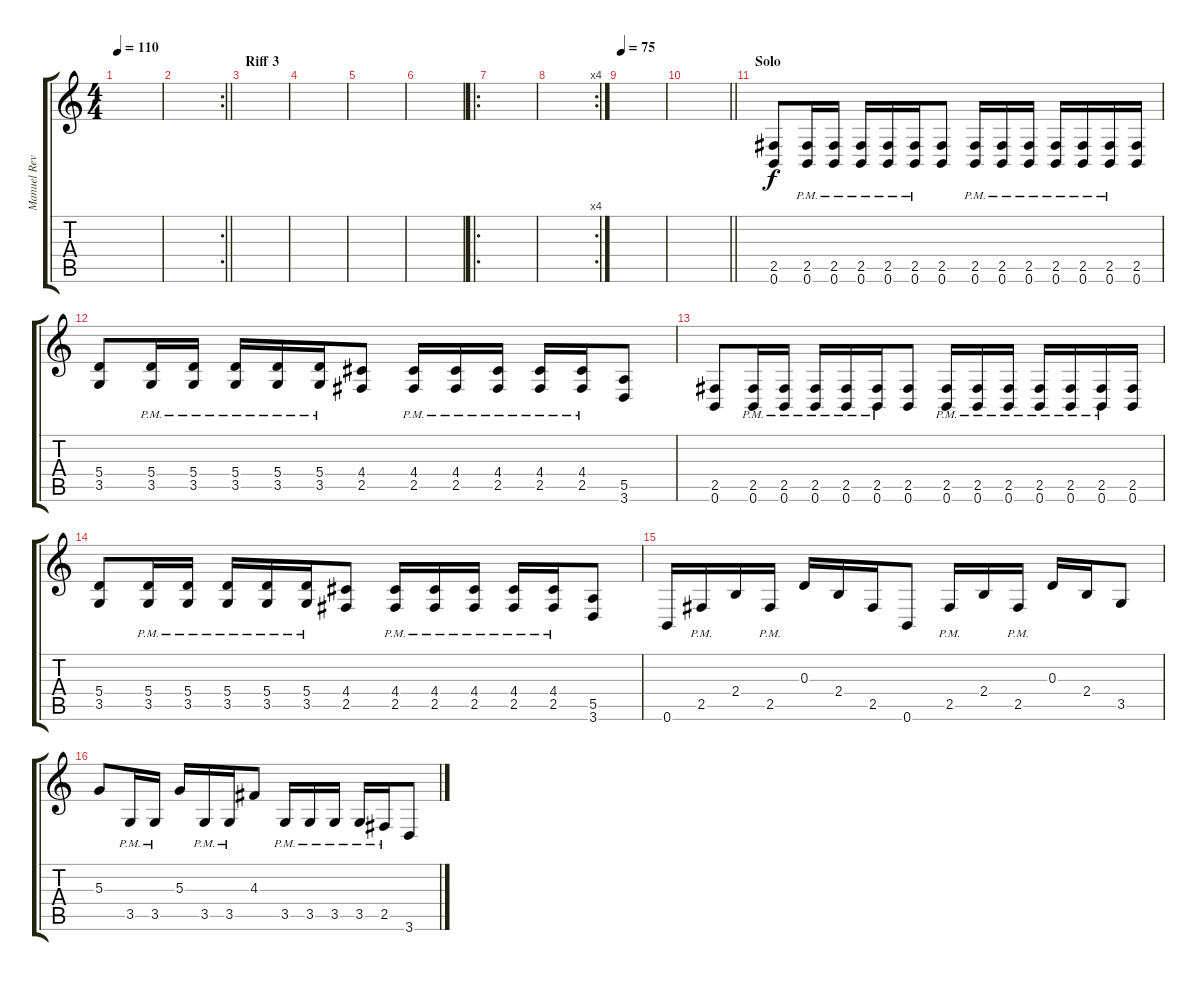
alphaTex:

\track ("Manuel Revelo" "Manuel Rev") {instrument distortionguitar}
\staff {score tabs}
\tuning (B3 Gb3 D3 A2 E2 B1) {hide}
\ts (4 4)
\tempo 110
\clef g2
\ks c
|
\rc 2
\barLineRight lightlight
|
\section ("" "Riff 3")
|
|
|
|
\ro
|
\rc 4
|
\tempo 75
|
\barLineRight lightlight
|
\section ("" "Solo")
(2.5 0.6).8{instrument distortionguitar} (2.5{pm} 0.6{pm}).16 (2.5{pm} 0.6{pm}).16 (2.5{pm} 0.6{pm}).16 (2.5{pm} 0.6{pm}).16 (2.5{pm} 0.6{pm}).16 (2.5 0.6).8 (2.5{pm} 0.6{pm}).16 (2.5{pm} 0.6{pm}).16 (2.5{pm} 0.6{pm}).16 (2.5{pm} 0.6{pm}).16 (2.5{pm} 0.6{pm}).16 (2.5{pm} 0.6{pm}).16 (2.5 0.6).16 |
(5.4 3.5).8 (5.4{pm} 3.5{pm}).16 (5.4{pm} 3.5{pm}).16 (5.4{pm} 3.5{pm}).16 (5.4{pm} 3.5{pm}).16 (5.4{pm} 3.5{pm}).16 (4.4 2.5).8 (4.4{pm} 2.5{pm}).16 (4.4{pm} 2.5{pm}).16 (4.4{pm} 2.5{pm}).16 (4.4{pm} 2.5{pm}).16 (4.4{pm} 2.5{pm}).16 (5.5 3.6).8 |
(2.5 0.6).8 (2.5{pm} 0.6{pm}).16 (2.5{pm} 0.6{pm}).16 (2.5{pm} 0.6{pm}).16 (2.5{pm} 0.6{pm}).16 (2.5{pm} 0.6{pm}).16 (2.5 0.6).8 (2.5{pm} 0.6{pm}).16 (2.5{pm} 0.6{pm}).16 (2.5{pm} 0.6{pm}).16 (2.5{pm} 0.6{pm}).16 (2.5{pm} 0.6{pm}).16 (2.5{pm} 0.6{pm}).16 (2.5 0.6).16 |
(5.4 3.5).8 (5.4{pm} 3.5{pm}).16 (5.4{pm} 3.5{pm}).16 (5.4{pm} 3.5{pm}).16 (5.4{pm} 3.5{pm}).16 (5.4{pm} 3.5{pm}).16 (4.4 2.5).8 (4.4{pm} 2.5{pm}).16 (4.4{pm} 2.5{pm}).16 (4.4{pm} 2.5{pm}).16 (4.4{pm} 2.5{pm}).16 (4.4{pm} 2.5{pm}).16 (5.5 3.6).8 |
0.6.16 2.5{pm}.16 2.4.16 2.5{pm}.16 0.3.16 2.4.16 2.5.16 0.6.8 2.5{pm}.16 2.4.16 2.5{pm}.16 0.3.16 2.4.16 3.5.8 |
5.3.8 3.5{pm}.16 3.5{pm}.16 5.3.16 3.5{pm}.16 3.5{pm}.16 4.3.8 3.5{pm}.16 3.5{pm}.16 3.5{pm}.16 3.5{pm}.16 2.5{pm}.16 3.6.8
